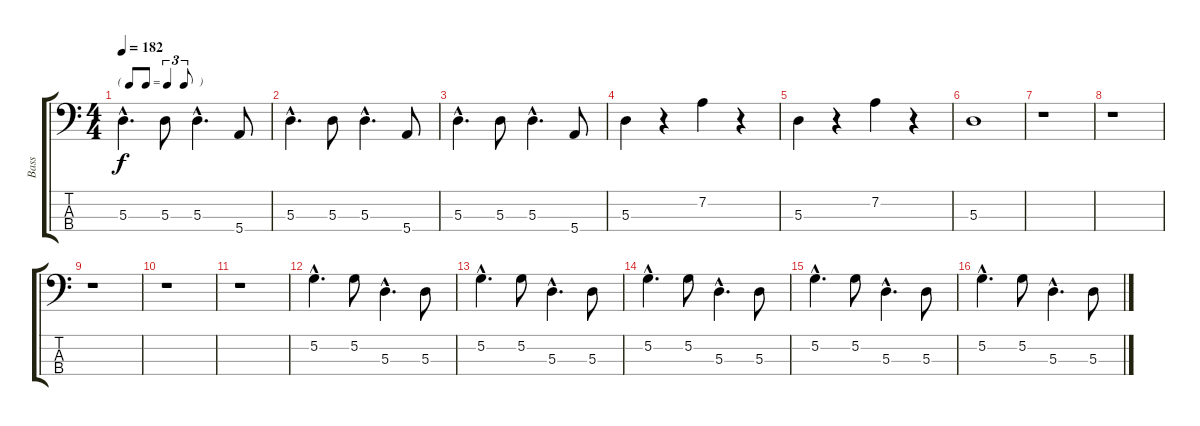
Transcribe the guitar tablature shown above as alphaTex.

\track ("Bass" "Bass") {instrument electricbassfinger}
\staff {score tabs}
\tuning (G2 D2 A1 E1) {hide}
\ts (4 4)
\tf triplet8th
\tempo 182
\clef f4
\ks c
5.3{hac}.4{d dy f} 5.3.8 5.3{hac}.4{d} 5.4.8 |
5.3{hac}.4{d} 5.3.8 5.3{hac}.4{d} 5.4.8 |
5.3{hac}.4{d} 5.3.8 5.3{hac}.4{d} 5.4.8 |
5.3.4 r.4 7.2.4 r.4 |
5.3.4 r.4 7.2.4 r.4 |
5.3.1 |
r.1 |
r.1 |
r.1 |
r.1 |
r.1 |
5.2{hac}.4{d} 5.2.8 5.3{hac}.4{d} 5.3.8 |
5.2{hac}.4{d} 5.2.8 5.3{hac}.4{d} 5.3.8 |
5.2{hac}.4{d} 5.2.8 5.3{hac}.4{d} 5.3.8 |
5.2{hac}.4{d} 5.2.8 5.3{hac}.4{d} 5.3.8 |
5.2{hac}.4{d} 5.2.8 5.3{hac}.4{d} 5.3.8
